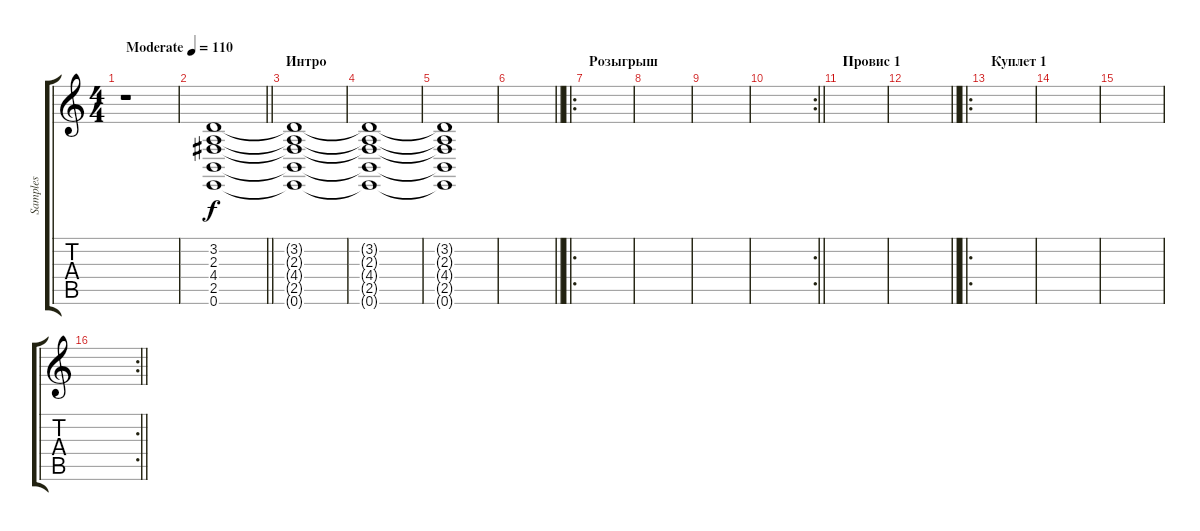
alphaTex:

\track ("Samples" "Samples") {mute instrument brightacousticpiano}
\staff {score tabs}
\tuning (E4 B3 G3 D3 A2 E2) {hide}
\ts (4 4)
\tempo (110 "Moderate")
\clef g2
\ks c
r.1{dy f volume 0 instrument brightacousticpiano} |
\barLineRight lightlight
(3.2 2.3 4.4 2.5 0.6).1{volume 12} |
\section ("" "Интро")
(3.2{t} 2.3{t} 4.4{t} 2.5{t} 0.6{t}).1 |
(3.2{t} 2.3{t} 4.4{t} 2.5{t} 0.6{t}).1 |
(3.2{t} 2.3{t} 4.4{t} 2.5{t} 0.6{t}).1 |
\barLineRight lightlight
|
\ro
\section ("" "Розыгрыш")
|
|
|
\rc 2
\barLineRight lightlight
|
\section ("" "Провис 1")
|
\barLineRight lightlight
|
\ro
\section ("" "Куплет 1")
|
|
|
\rc 2
\barLineRight lightlight
